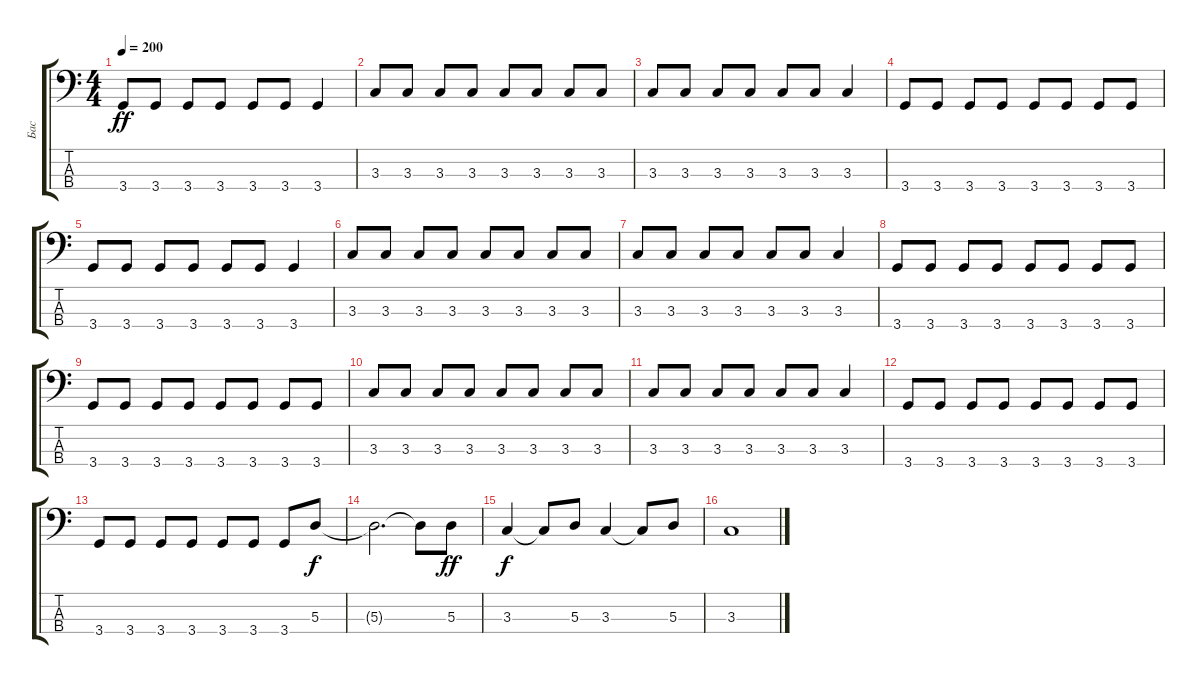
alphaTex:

\track ("Бас" "Бас") {instrument electricbassfinger}
\staff {score tabs}
\tuning (G2 D2 A1 E1) {hide}
\ts (4 4)
\tempo 200
\clef f4
\ks c
3.4.8{dy ff} 3.4.8 3.4.8 3.4.8 3.4.8 3.4.8 3.4.4 |
3.3.8 3.3.8 3.3.8 3.3.8 3.3.8 3.3.8 3.3.8 3.3.8 |
3.3.8 3.3.8 3.3.8 3.3.8 3.3.8 3.3.8 3.3.4 |
3.4.8 3.4.8 3.4.8 3.4.8 3.4.8 3.4.8 3.4.8 3.4.8 |
3.4.8 3.4.8 3.4.8 3.4.8 3.4.8 3.4.8 3.4.4 |
3.3.8 3.3.8 3.3.8 3.3.8 3.3.8 3.3.8 3.3.8 3.3.8 |
3.3.8 3.3.8 3.3.8 3.3.8 3.3.8 3.3.8 3.3.4 |
3.4.8 3.4.8 3.4.8 3.4.8 3.4.8 3.4.8 3.4.8 3.4.8 |
3.4.8 3.4.8 3.4.8 3.4.8 3.4.8 3.4.8 3.4.8 3.4.8 |
3.3.8 3.3.8 3.3.8 3.3.8 3.3.8 3.3.8 3.3.8 3.3.8 |
3.3.8 3.3.8 3.3.8 3.3.8 3.3.8 3.3.8 3.3.4 |
3.4.8 3.4.8 3.4.8 3.4.8 3.4.8 3.4.8 3.4.8 3.4.8 |
3.4.8 3.4.8 3.4.8 3.4.8 3.4.8 3.4.8 3.4.8 5.3.8{dy f} |
5.3{t}.2{d} 5.3{t}.8 5.3.8{dy ff} |
3.3.4{dy f} 3.3{t}.8 5.3.8 3.3.4 3.3{t}.8 5.3.8 |
3.3.1
